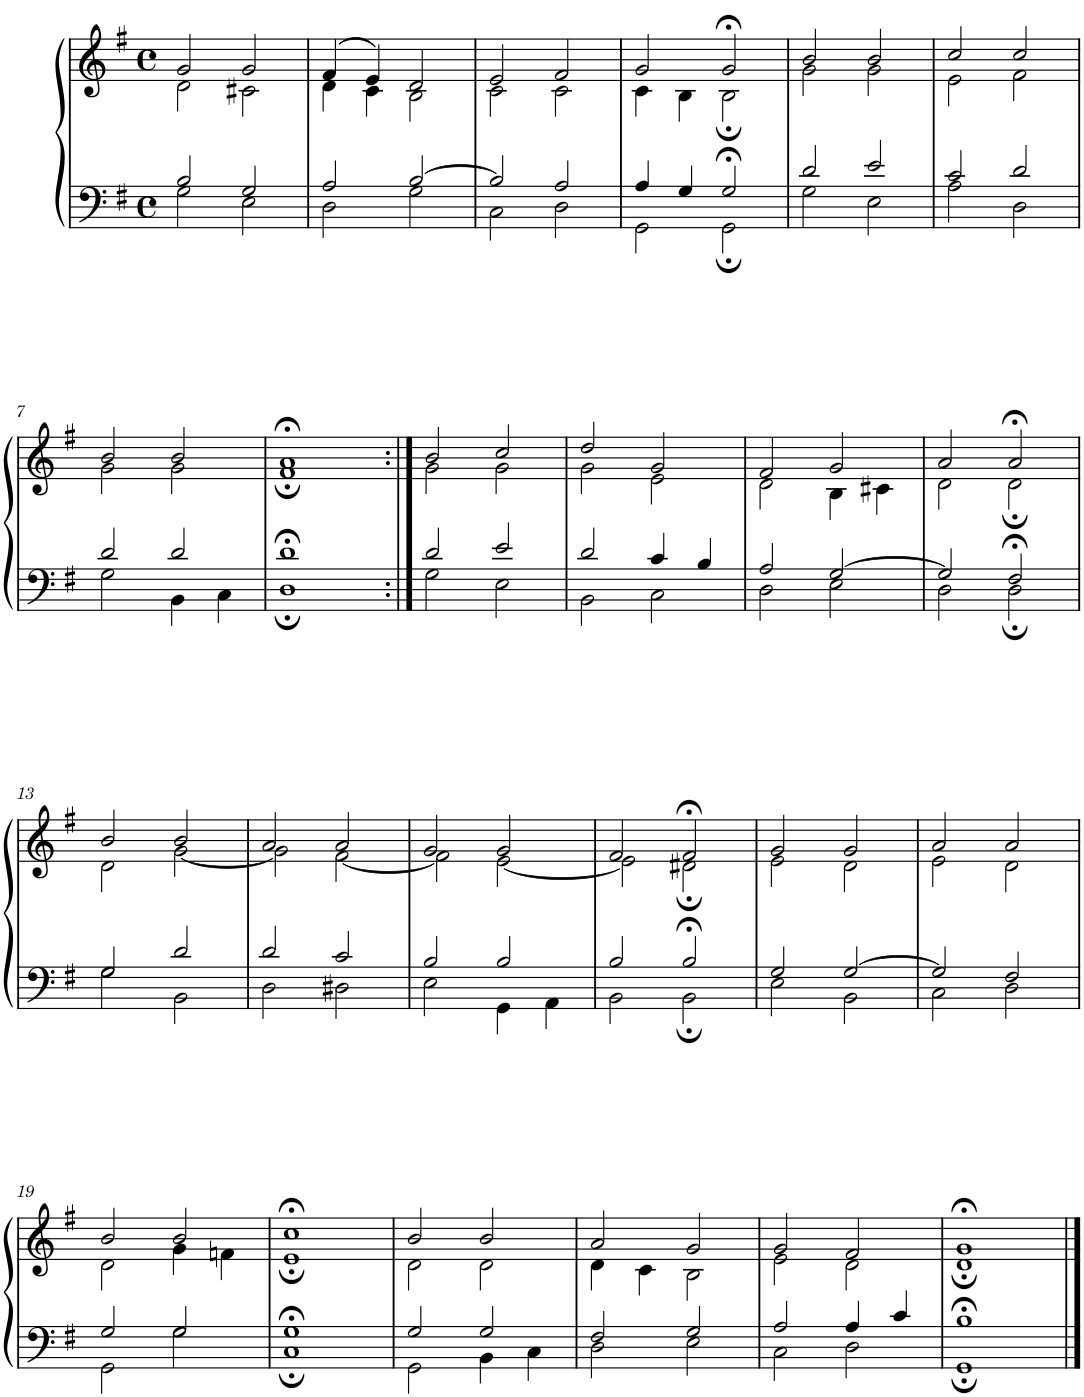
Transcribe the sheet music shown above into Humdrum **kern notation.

**kern	**kern
*part1	*part1
*staff2	*staff1
*I"Piano	*
*I'Pno.	*
*clefF4	*clefG2
*k[f#]	*k[f#]
*M4/4	*M4/4
*met(c)	*met(c)
=1	=1
*^	*^
2B/	2G\	2g/	2d\
2G/	2E\	2g/	2c#X\
=2	=2	=2	=2
2A/	2D\	(4f#/	4d\
.	.	4e/)	4c\
[2B/	2G\	2d/	2B\
=3	=3	=3	=3
2B/]	2C\	2e/	2c\
2A/	2D\	2f#/	2c\
=4	=4	=4	=4
4A/	2GG\	2g/	4c\
4G/	.	.	4B\
2G;</	2GG;\	2g;</	2B;\
=5	=5	=5	=5
2d/	2G\	2b/	2g\
2e/	2E\	2b/	2g\
=6	=6	=6	=6
2c/	2A\	2cc/	2e\
2d/	2D\	2cc/	2f#\
!!LO:LB:g=z	!!
=7	=7	=7	=7
2d/	2G\	2b/	2g\
2d/	4BB\	2b/	2g\
.	4C\	.	.
=8	=8	=8	=8
1d;<	1D;	1a;<	1f#;
=9:|!	=9:|!	=9:|!	=9:|!
2d/	2G\	2b/	2g\
2e/	2E\	2cc/	2g\
=10	=10	=10	=10
2d/	2BB\	2dd/	2g\
4c/	2C\	2g/	2e\
4B/	.	.	.
=11	=11	=11	=11
2A/	2D\	2f#/	2d\
[2G/	2E\	2g/	4B\
.	.	.	4c#X\
=12	=12	=12	=12
2G/]	2D\	2a/	2d\
2F#;</	2D;\	2a;</	2d;\
!!LO:LB:g=z	!!
=13	=13	=13	=13
2G/	2G\	2b/	2d\
2d/	2BB\	2b/	[2g\
=14	=14	=14	=14
2d/	2D\	2a/	2g\]
2c/	2D#X\	2a/	[2f#\
=15	=15	=15	=15
2B/	2E\	2g/	2f#\]
2B/	4GG\	2g/	[2e\
.	4AA\	.	.
=16	=16	=16	=16
2B/	2BB\	2f#/	2e\]
2B;</	2BB;\	2f#;</	2d#X;\
=17	=17	=17	=17
2G/	2E\	2g/	2e\
[2G/	2BB\	2g/	2d\
=18	=18	=18	=18
2G/]	2C\	2a/	2e\
2F#/	2D\	2a/	2d\
!!LO:LB:g=z	!!
=19	=19	=19	=19
2G/	2GG\	2b/	2d\
2G/	2G\	2b/	4g\
.	.	.	4fn\
=20	=20	=20	=20
1G;<	1C;	1cc;<	1e;
=21	=21	=21	=21
2G/	2GG\	2b/	2d\
2G/	4BB\	2b/	2d\
.	4C\	.	.
=22	=22	=22	=22
2F#/	2D\	2a/	4d\
.	.	.	4c\
2G/	2E\	2g/	2B\
=23	=23	=23	=23
2A/	2C\	2g/	2e\
4A/	2D\	2f#/	2d\
4c/	.	.	.
=24	=24	=24	=24
1B;<	1GG;	1g;<	1d;
*v	*v	*	*
*	*v	*v
==	==
*-	*-
